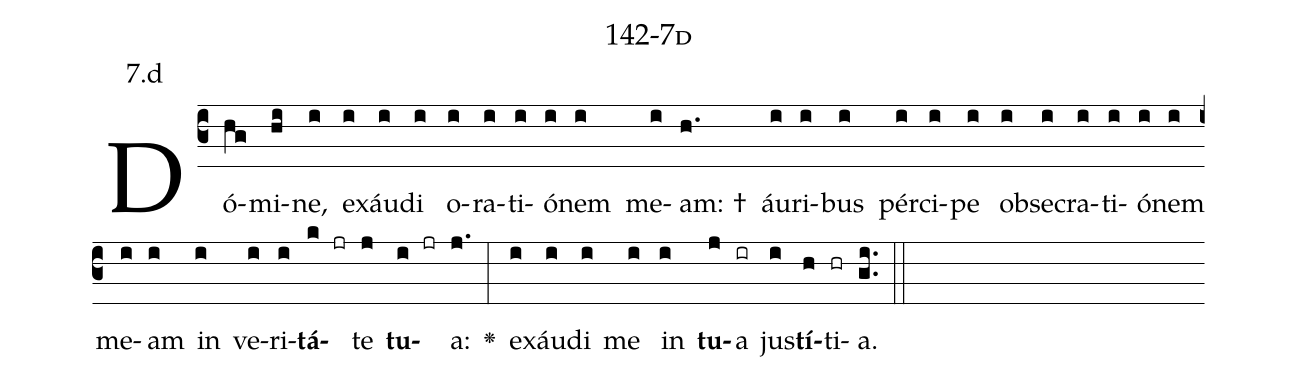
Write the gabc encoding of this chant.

name: 142-7d;
annotation: 7.d;
%%
(c3)Dó(hg)mi(hi)ne,(i) ex(i)áu(i)di(i) o(i)ra(i)ti(i)ó(i)nem(i) me(i)am: †(h.) áu(i)ri(i)bus(i) pér(i)ci(i)pe(i) ob(i)se(i)cra(i)ti(i)ó(i)nem(i) me(i)am(i) in(i) ve(i)ri(i)<b>tá</b>(k jr)te(j) <b>tu</b>(i jr)a:(j.) <v>\greheightstar</v>(:) ex(i)áu(i)di(i) me(i) in(i) <b>tu</b>(j)a(ir) jus(i)<b>tí</b>(h)ti(hr)a.(gi..) (::)


%E(i) u(i) o(j) u(i) a(h) e.(gi..) (::)
